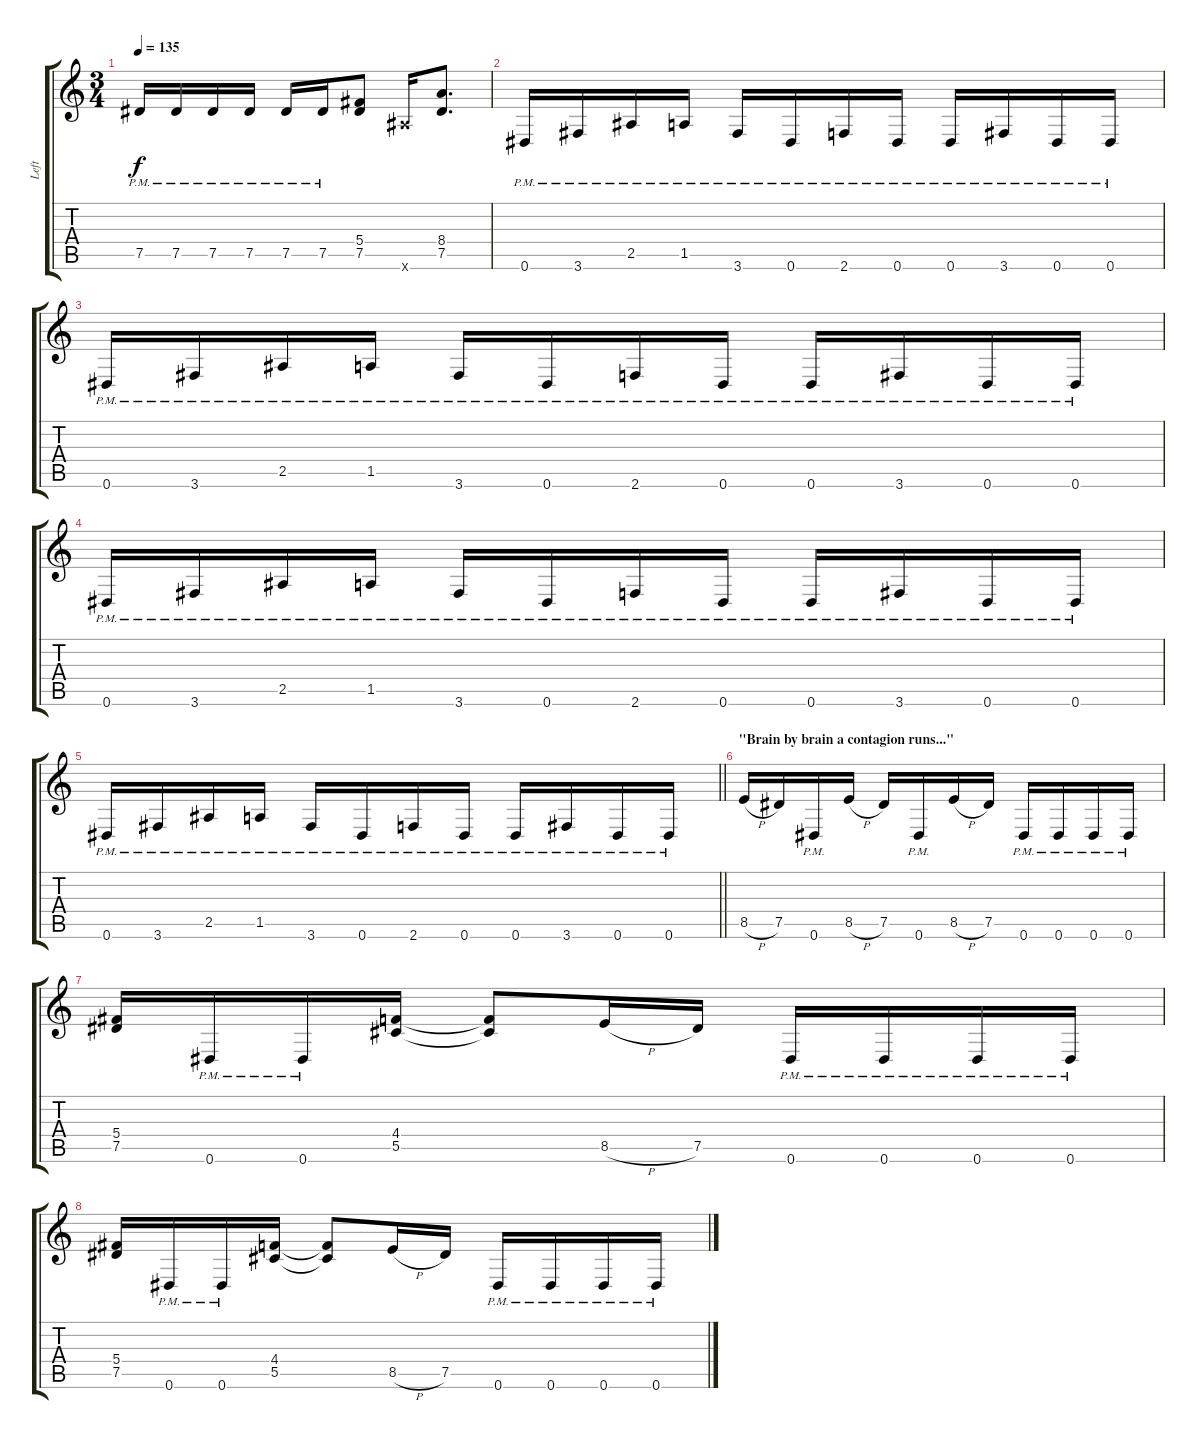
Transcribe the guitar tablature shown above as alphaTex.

\track ("Left" "Left") {instrument distortionguitar}
\staff {score tabs}
\tuning (Eb4 Bb3 Gb3 Db3 Ab2 Eb2) {hide}
\ts (3 4)
\tempo 135
\clef g2
\ks c
7.5{pm}.16{dy f} 7.5{pm}.16 7.5{pm}.16 7.5{pm}.16 7.5{pm}.16 7.5{pm}.16 (5.4 7.5).8 7.6{x}.16 (8.4 7.5).8{d} |
0.6{pm}.16 3.6{pm}.16 2.5{pm}.16 1.5{pm}.16 3.6{pm}.16 0.6{pm}.16 2.6{pm}.16 0.6{pm}.16 0.6{pm}.16 3.6{pm}.16 0.6{pm}.16 0.6{pm}.16 |
0.6{pm}.16 3.6{pm}.16 2.5{pm}.16 1.5{pm}.16 3.6{pm}.16 0.6{pm}.16 2.6{pm}.16 0.6{pm}.16 0.6{pm}.16 3.6{pm}.16 0.6{pm}.16 0.6{pm}.16 |
0.6{pm}.16 3.6{pm}.16 2.5{pm}.16 1.5{pm}.16 3.6{pm}.16 0.6{pm}.16 2.6{pm}.16 0.6{pm}.16 0.6{pm}.16 3.6{pm}.16 0.6{pm}.16 0.6{pm}.16 |
\barLineRight lightlight
0.6{pm}.16 3.6{pm}.16 2.5{pm}.16 1.5{pm}.16 3.6{pm}.16 0.6{pm}.16 2.6{pm}.16 0.6{pm}.16 0.6{pm}.16 3.6{pm}.16 0.6{pm}.16 0.6{pm}.16 |
\section ("" "\"Brain by brain a contagion runs...\"")
8.5{h}.16 7.5.16 0.6{pm}.16 8.5{h}.16 7.5.16 0.6{pm}.16 8.5{h}.16 7.5.16 0.6{pm}.16 0.6{pm}.16 0.6{pm}.16 0.6{pm}.16 |
(5.4 7.5).16 0.6{pm}.16 0.6{pm}.16 (4.4 5.5).16 (4.4{t} 5.5{t}).8 8.5{h}.16 7.5.16 0.6{pm}.16 0.6{pm}.16 0.6{pm}.16 0.6{pm}.16 |
(5.4 7.5).16 0.6{pm}.16 0.6{pm}.16 (4.4 5.5).16 (4.4{t} 5.5{t}).8 8.5{h}.16 7.5.16 0.6{pm}.16 0.6{pm}.16 0.6{pm}.16 0.6{pm}.16
